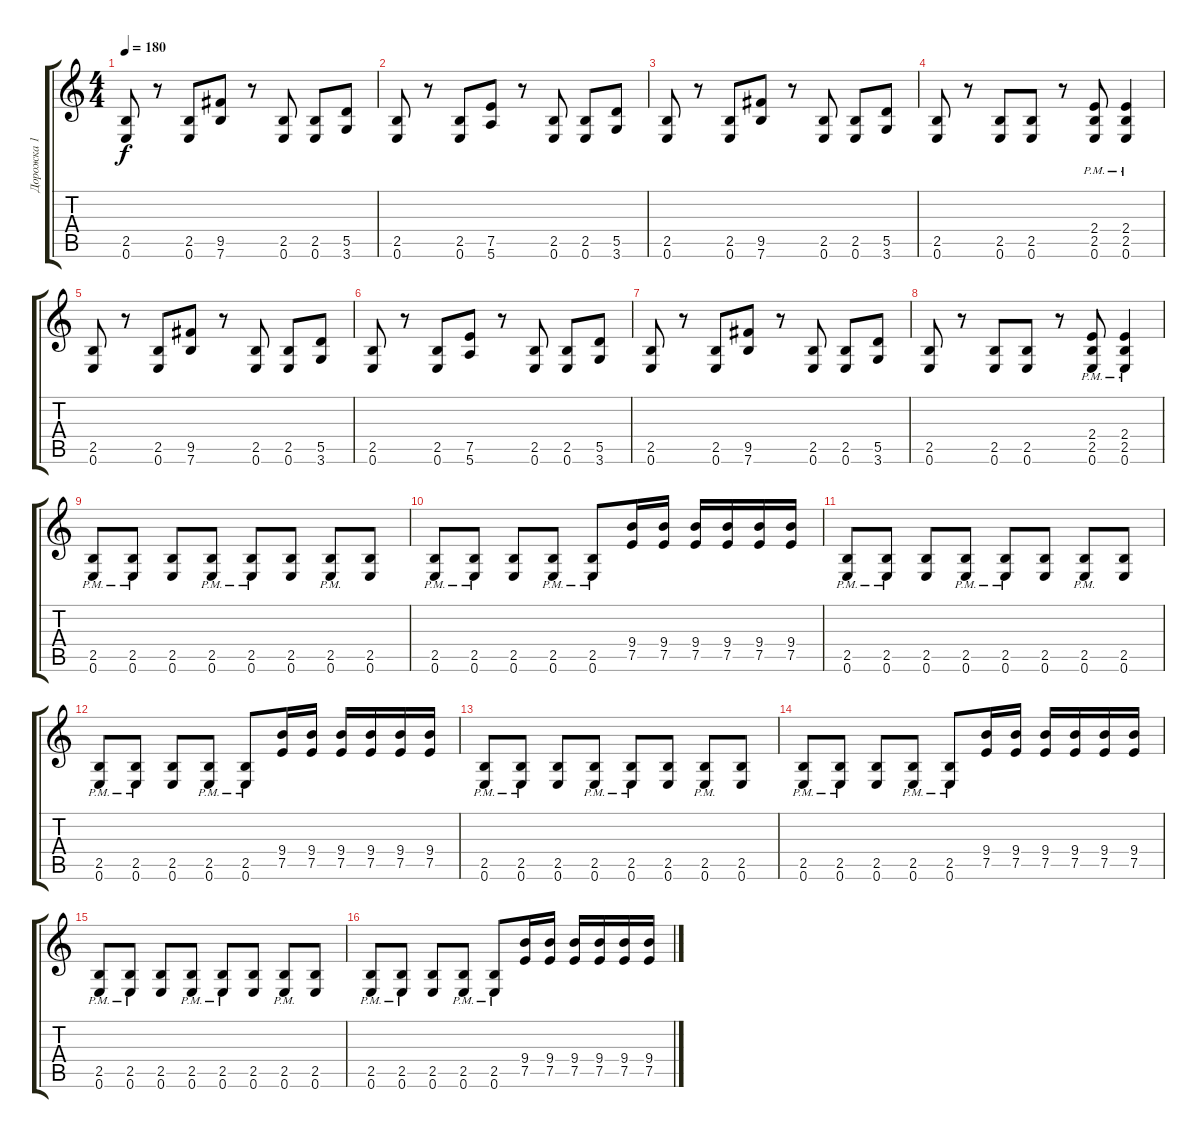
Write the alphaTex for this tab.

\track ("Дорожка 1" "Дорожка 1") {instrument overdrivenguitar}
\staff {score tabs}
\tuning (E4 B3 G3 D3 A2 E2) {hide}
\ts (4 4)
\tempo 180
\clef g2
\ks c
(2.5 0.6).8{dy f} r.8 (2.5 0.6).8 (9.5 7.6).8 r.8 (2.5 0.6).8 (2.5 0.6).8 (5.5 3.6).8 |
(2.5 0.6).8 r.8 (2.5 0.6).8 (7.5 5.6).8 r.8 (2.5 0.6).8 (2.5 0.6).8 (5.5 3.6).8 |
(2.5 0.6).8 r.8 (2.5 0.6).8 (9.5 7.6).8 r.8 (2.5 0.6).8 (2.5 0.6).8 (5.5 3.6).8 |
(2.5 0.6).8 r.8 (2.5 0.6).8 (2.5 0.6).8 r.8 (2.4{pm} 2.5{pm} 0.6{pm}).8 (2.4{pm} 2.5{pm} 0.6{pm}).4 |
(2.5 0.6).8 r.8 (2.5 0.6).8 (9.5 7.6).8 r.8 (2.5 0.6).8 (2.5 0.6).8 (5.5 3.6).8 |
(2.5 0.6).8 r.8 (2.5 0.6).8 (7.5 5.6).8 r.8 (2.5 0.6).8 (2.5 0.6).8 (5.5 3.6).8 |
(2.5 0.6).8 r.8 (2.5 0.6).8 (9.5 7.6).8 r.8 (2.5 0.6).8 (2.5 0.6).8 (5.5 3.6).8 |
(2.5 0.6).8 r.8 (2.5 0.6).8 (2.5 0.6).8 r.8 (2.4{pm} 2.5{pm} 0.6{pm}).8 (2.4{pm} 2.5{pm} 0.6{pm}).4 |
(2.5{pm} 0.6{pm}).8 (2.5{pm} 0.6{pm}).8 (2.5 0.6).8 (2.5{pm} 0.6{pm}).8 (2.5{pm} 0.6{pm}).8 (2.5 0.6).8 (2.5{pm} 0.6{pm}).8 (2.5 0.6).8 |
(2.5{pm} 0.6{pm}).8 (2.5{pm} 0.6{pm}).8 (2.5 0.6).8 (2.5{pm} 0.6{pm}).8 (2.5{pm} 0.6{pm}).8 (9.4 7.5).16 (9.4 7.5).16 (9.4 7.5).16 (9.4 7.5).16 (9.4 7.5).16 (9.4 7.5).16 |
(2.5{pm} 0.6{pm}).8 (2.5{pm} 0.6{pm}).8 (2.5 0.6).8 (2.5{pm} 0.6{pm}).8 (2.5{pm} 0.6{pm}).8 (2.5 0.6).8 (2.5{pm} 0.6{pm}).8 (2.5 0.6).8 |
(2.5{pm} 0.6{pm}).8 (2.5{pm} 0.6{pm}).8 (2.5 0.6).8 (2.5{pm} 0.6{pm}).8 (2.5{pm} 0.6{pm}).8 (9.4 7.5).16 (9.4 7.5).16 (9.4 7.5).16 (9.4 7.5).16 (9.4 7.5).16 (9.4 7.5).16 |
(2.5{pm} 0.6{pm}).8 (2.5{pm} 0.6{pm}).8 (2.5 0.6).8 (2.5{pm} 0.6{pm}).8 (2.5{pm} 0.6{pm}).8 (2.5 0.6).8 (2.5{pm} 0.6{pm}).8 (2.5 0.6).8 |
(2.5{pm} 0.6{pm}).8 (2.5{pm} 0.6{pm}).8 (2.5 0.6).8 (2.5{pm} 0.6{pm}).8 (2.5{pm} 0.6{pm}).8 (9.4 7.5).16 (9.4 7.5).16 (9.4 7.5).16 (9.4 7.5).16 (9.4 7.5).16 (9.4 7.5).16 |
(2.5{pm} 0.6{pm}).8 (2.5{pm} 0.6{pm}).8 (2.5 0.6).8 (2.5{pm} 0.6{pm}).8 (2.5{pm} 0.6{pm}).8 (2.5 0.6).8 (2.5{pm} 0.6{pm}).8 (2.5 0.6).8 |
(2.5{pm} 0.6{pm}).8 (2.5{pm} 0.6{pm}).8 (2.5 0.6).8 (2.5{pm} 0.6{pm}).8 (2.5{pm} 0.6{pm}).8 (9.4 7.5).16 (9.4 7.5).16 (9.4 7.5).16 (9.4 7.5).16 (9.4 7.5).16 (9.4 7.5).16
